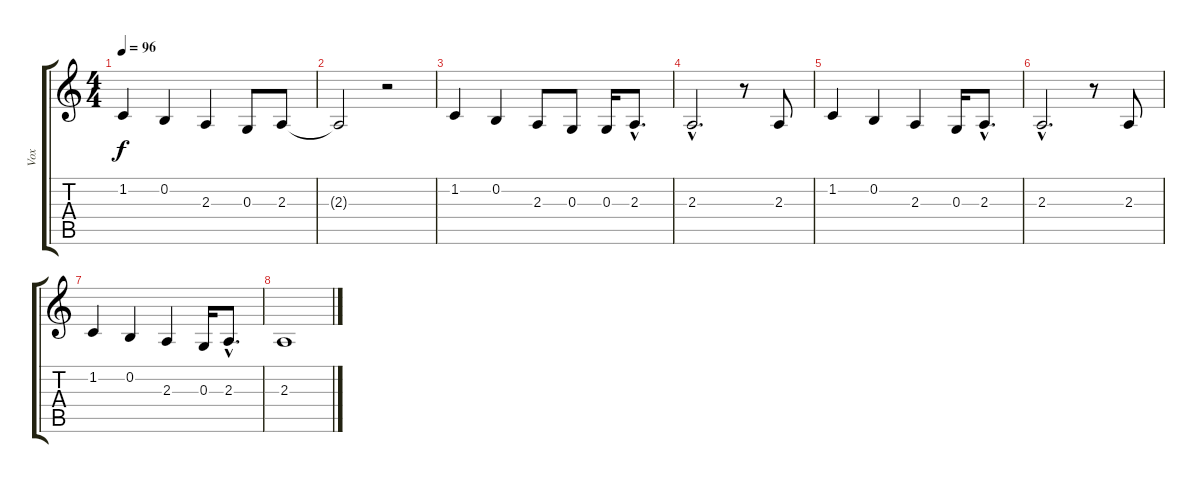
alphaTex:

\track ("Vox" "Vox") {instrument drawbarorgan}
\staff {score tabs}
\tuning (E4 B3 G3 D3 A2 E2) {hide}
\ts (4 4)
\tempo 96
\clef g2
\ks c
1.2.4{dy f} 0.2.4 2.3.4 0.3.8 2.3.8 |
2.3{t}.2 r.2 |
1.2.4 0.2.4 2.3.8 0.3.8 0.3.16 2.3{hac}.8{d} |
2.3{hac}.2{d} r.8 2.3.8 |
1.2.4 0.2.4 2.3.4 0.3.16 2.3{hac}.8{d} |
2.3{hac}.2{d} r.8 2.3.8 |
1.2.4 0.2.4 2.3.4 0.3.16 2.3{hac}.8{d} |
2.3.1
